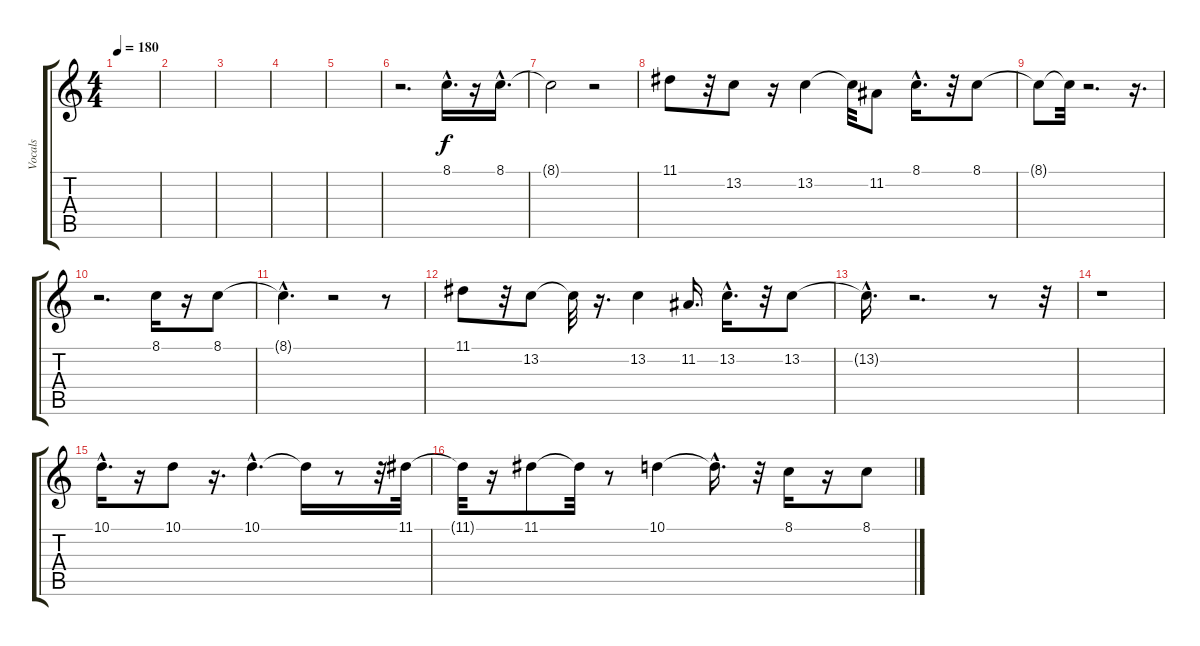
\track ("Vocals" "Vocals") {instrument lead6voice}
\staff {score tabs}
\tuning (E4 B3 G3 D3 A2 E2) {hide}
\ts (4 4)
\tempo 180
\clef g2
\ks c
|
|
|
|
|
r.2{d} 8.1{hac}.16{d} r.16 8.1{hac}.16{d} |
8.1{t}.2 r.2 |
11.1.8 r.32 13.2.8 r.16 13.2.4 13.2{t}.32 11.2.8 8.1{hac}.16{d} r.32 8.1.8 |
8.1{t}.8 8.1{t}.32 r.2{d} r.16{d} |
r.2{d} 8.1.16 r.16 8.1.8 |
8.1{hac t}.4{d} r.2 r.8 |
11.1.8 r.32 13.2.8 13.2{t}.32 r.16{d} 13.2.4 11.2.16{d} 13.2{hac}.16{d} r.32 13.2.8 |
13.2{hac t}.16{d} r.2{d} r.8 r.32 |
r.1 |
10.1{hac}.16{d} r.16 10.1.8 r.16{d} 10.1{hac}.4{d} 10.1{t}.16 r.8 r.32 11.1.32 |
11.1{t}.32 r.16 11.1.8 11.1{t}.32 r.8 10.1.4 10.1{hac t}.16{d} r.32 8.1.16 r.16 8.1.8
